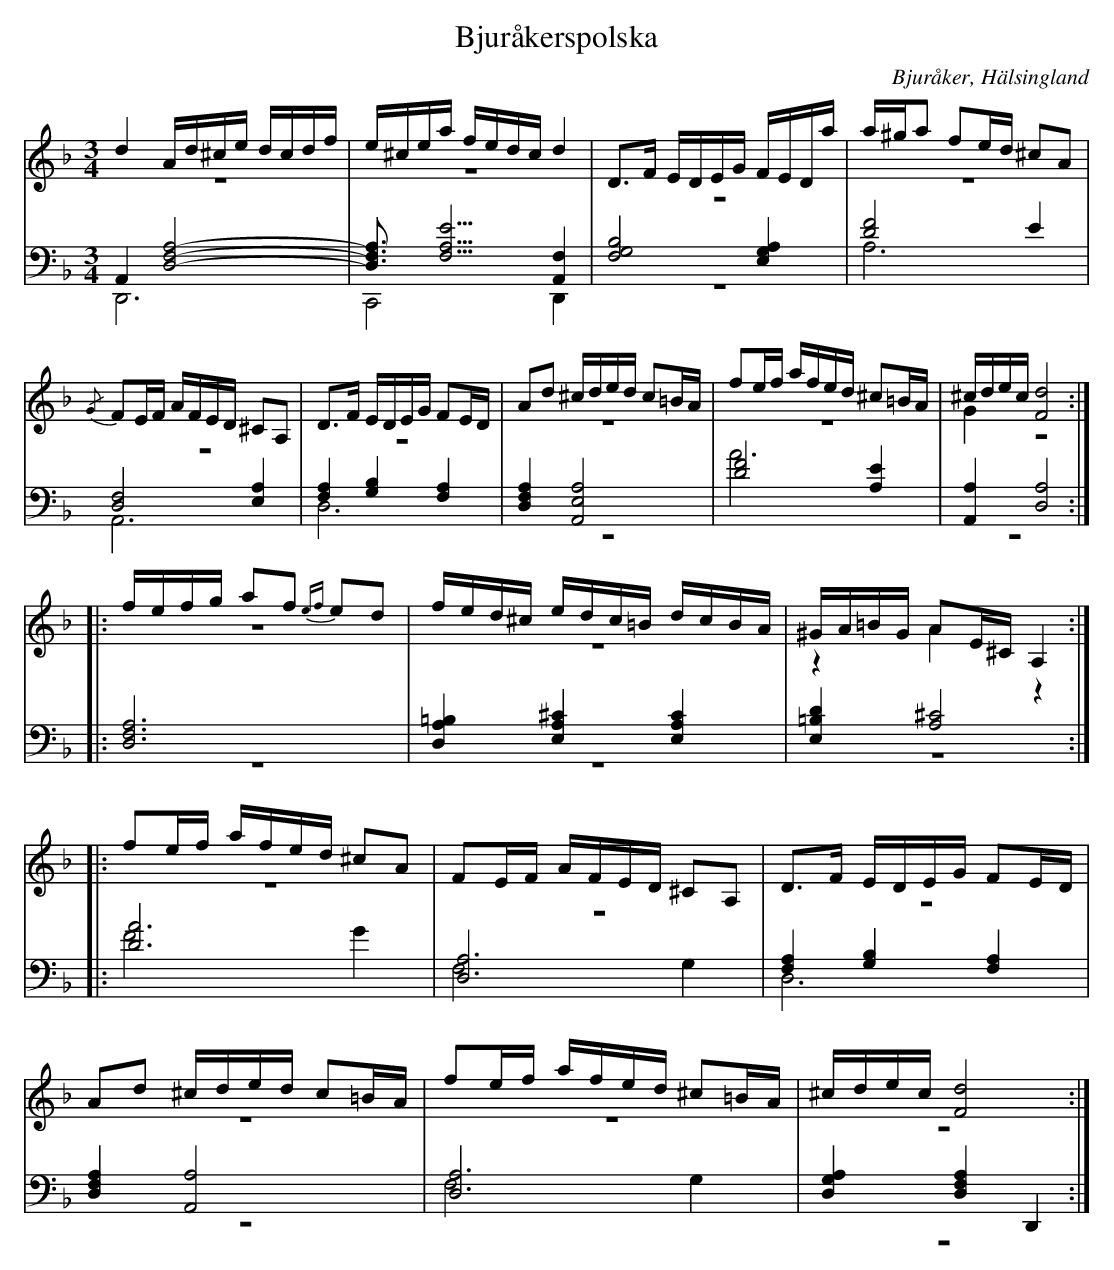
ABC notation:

X:1
T: Bjuråkerspolska
O: Bjuråker, Hälsingland
M: 3/4
L: 1/16
K: Dm
V:1
V:2 merge
V:3
V:4 merge
V:1
d4 Ad^ce dcdf |e^cea fedc d4|D2>F2 EDEG FEDa|a^ga2 f2ed ^c2A2|
{/G}F2EF AFED ^C2A,2|D2>F2 EDEG F2ED|A2d2 ^cded c2=BA|f2ef afed ^c2=BA|^cdec [F8d8]:|
|:fefg a2f2 {ef}e2d2 |fed^c edc=B dcBA|^GA=BG A2E^C A,4:|
|:f2ef afed ^c2A2|F2EF AFED ^C2A,2|D2>F2 EDEG F2ED|
A2d2 ^cded c2=BA|f2ef afed ^c2=BA|^cdec [F8d8]:|
V:2
z12|z12|z12|z12|
z12|z12|z12|z12|G4 z8:|
|:z12|z12|z4 A4 z4:|
|:z12|z12|z12|
z12|z12|z12:|
V:3 clef=bass
A,,4 [D,8F,8A,8]-|[D,3F,3A,3] [F,5A,5E5] [F,4A,,4]|[B,8F,8G,8] [E,4G,4A,4]|[D8F8] E4|
[D,8F,8] [E,4A,4]|[F,4A,4] [G,4B,4] [F,4A,4]|[D,4F,4A,4] [A,,8E,8A,8]|[D8F8] [A,4E4]|[A,,4A,4] [D,8A,8]:|
|:[D,12F,12A,12]|[D,4A,4=B,4] [E,4A,4^C4] [E,4A,4C4]|[E,4=B,4D4] [A,8^C8]:|
|:[D12A12]|[D,12A,12]|[F,4A,4] [G,4B,4] [F,4A,4]|
[D,4F,4A,4] [A,,8A,8]|[D,12A,12]|[D,4G,4A,4] [D,4F,4A,4] D,,4:|
V:4 clef=bass
D,,12|C,,8 D,,4|z12|A,12|
A,,12|D,12|z12|A12|z12:|
|:z12|z12|z12:|
|:F8 G4|F,8 G,4|D,12|
z12|F,8 G,4|z12:|
